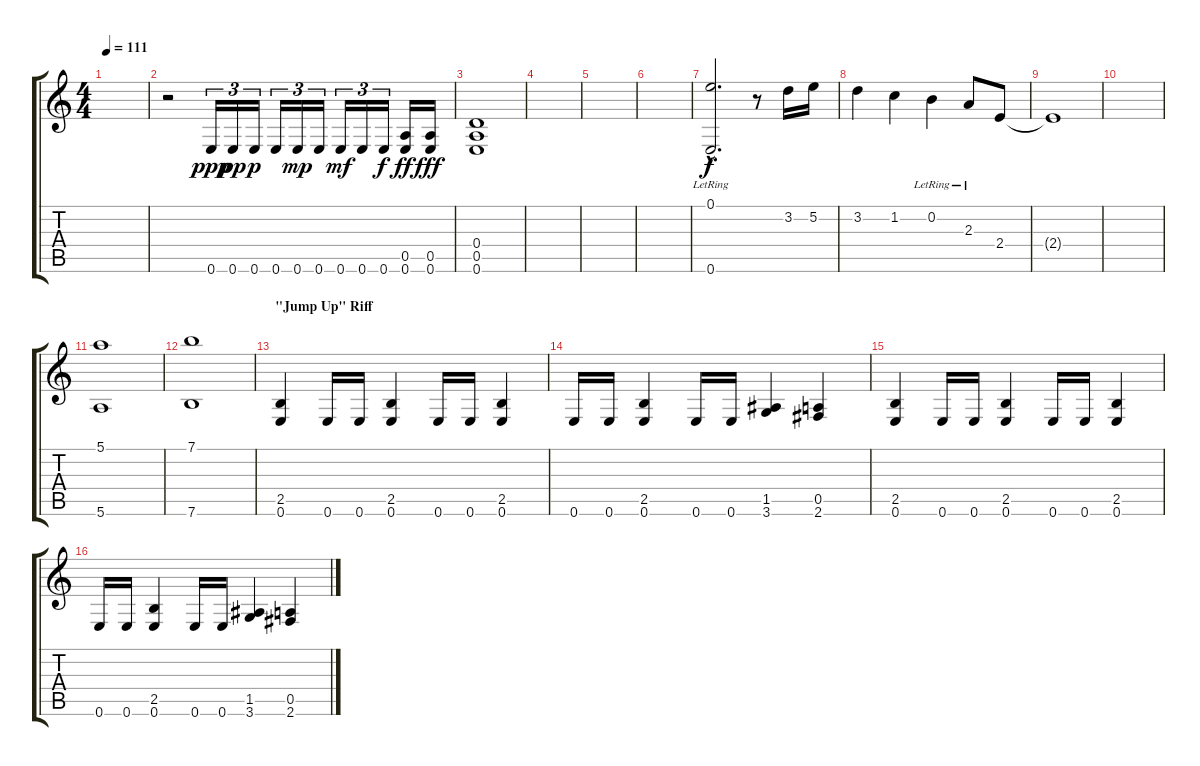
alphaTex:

\track "" {instrument acousticguitarsteel}
\staff {score tabs}
\tuning (E4 B3 G3 D3 A2 E2) {hide}
\ts (4 4)
\tempo 111
\clef g2
\ks c
|
r.2{volume 16 instrument timpani} 0.6.16{tu (3 2) dy ppp} 0.6.16{tu (3 2) dy pp} 0.6.16{tu (3 2) dy p} 0.6.16{tu (3 2)} 0.6.16{tu (3 2) dy mp} 0.6.16{tu (3 2)} 0.6.16{tu (3 2) dy mf} 0.6.16{tu (3 2)} 0.6.16{tu (3 2) dy f} (0.5 0.6).16{dy ff} (0.5 0.6).16{dy fff} |
(0.4 0.5 0.6).1 |
|
|
|
(0.1{hac lr} 0.6{hac lr}).2{d dy f instrument acousticguitarsteel} r.8 3.2.16 5.2.16 |
3.2.4 1.2.4 0.2{lr}.4 2.3{lr}.8 2.4.8 |
2.4{t}.1 |
|
(5.1 5.6).1 |
(7.1 7.6).1 |
\section ("" "\"Jump Up\" Riff")
(2.5 0.6).4{volume 16 balance 5 instrument distortionguitar} 0.6.16 0.6.16 (2.5 0.6).4 0.6.16 0.6.16 (2.5 0.6).4 |
0.6.16 0.6.16 (2.5 0.6).4 0.6.16 0.6.16 (1.5 3.6).4 (0.5 2.6).4 |
(2.5 0.6).4{volume 16 balance 5 instrument distortionguitar} 0.6.16 0.6.16 (2.5 0.6).4 0.6.16 0.6.16 (2.5 0.6).4 |
0.6.16 0.6.16 (2.5 0.6).4 0.6.16 0.6.16 (1.5 3.6).4 (0.5 2.6).4
